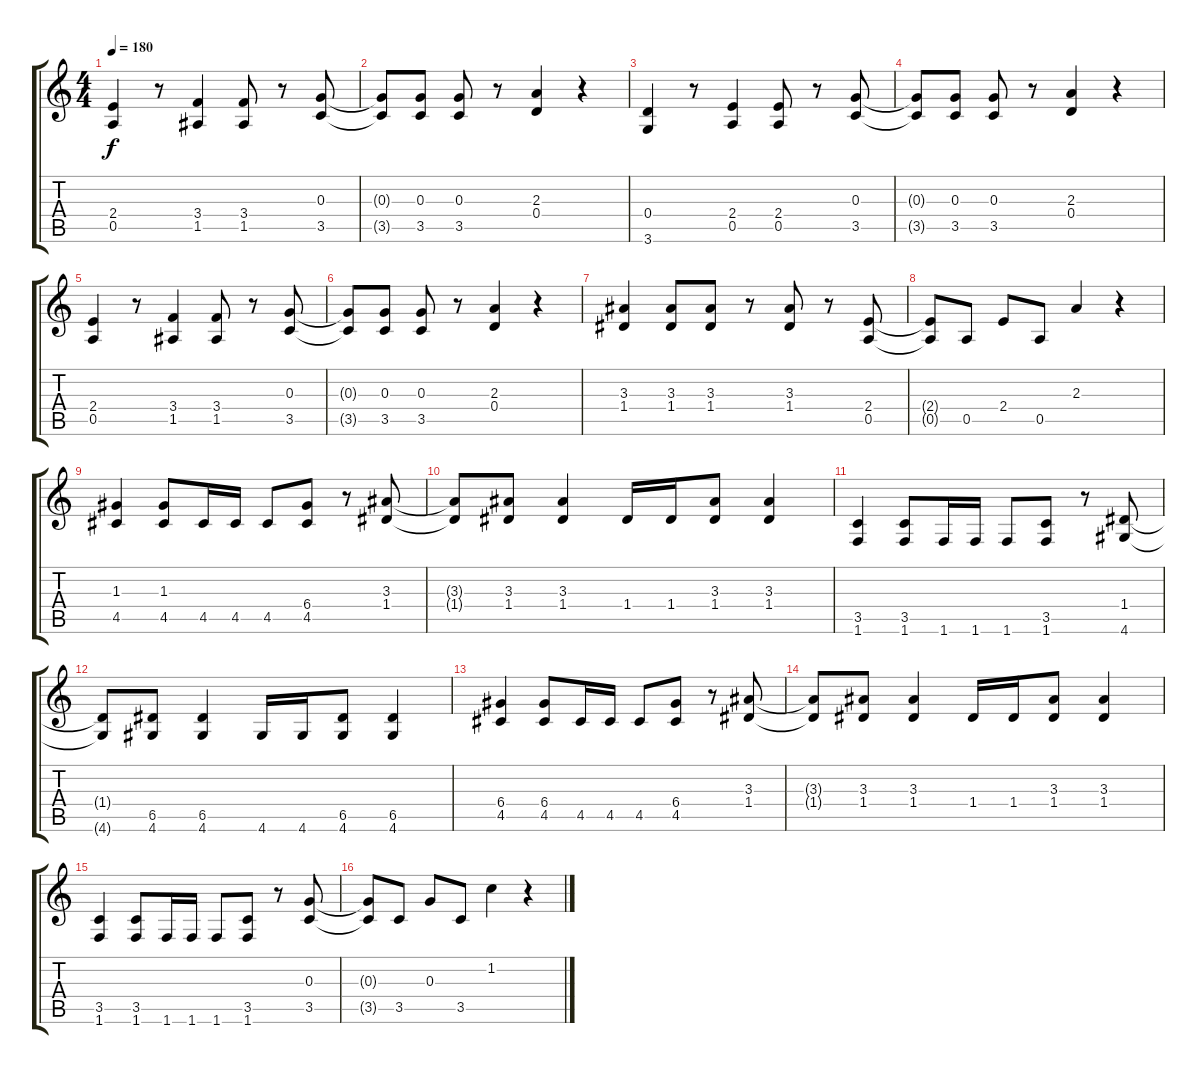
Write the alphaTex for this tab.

\track "" {instrument acousticguitarnylon}
\staff {score tabs}
\tuning (E4 B3 G3 D3 A2 E2) {hide}
\ts (4 4)
\tempo 180
\clef g2
\ks c
(2.4 0.5).4{dy f} r.8 (3.4 1.5).4 (3.4 1.5).8 r.8 (0.3 3.5).8 |
(0.3{t} 3.5{t}).8 (0.3 3.5).8 (0.3 3.5).8 r.8 (2.3 0.4).4 r.4 |
(0.4 3.6).4 r.8 (2.4 0.5).4 (2.4 0.5).8 r.8 (0.3 3.5).8 |
(0.3{t} 3.5{t}).8 (0.3 3.5).8 (0.3 3.5).8 r.8 (2.3 0.4).4 r.4 |
(2.4 0.5).4 r.8 (3.4 1.5).4 (3.4 1.5).8 r.8 (0.3 3.5).8 |
(0.3{t} 3.5{t}).8 (0.3 3.5).8 (0.3 3.5).8 r.8 (2.3 0.4).4 r.4 |
(3.3 1.4).4 (3.3 1.4).8 (3.3 1.4).8 r.8 (3.3 1.4).8 r.8 (2.4 0.5).8 |
(2.4{t} 0.5{t}).8 0.5.8 2.4.8 0.5.8 2.3.4 r.4 |
(1.3 4.5).4 (1.3 4.5).8 4.5.16 4.5.16 4.5.8 (6.4 4.5).8 r.8 (3.3 1.4).8 |
(3.3{t} 1.4{t}).8 (3.3 1.4).8 (3.3 1.4).4 1.4.16 1.4.16 (3.3 1.4).8 (3.3 1.4).4 |
(3.5 1.6).4 (3.5 1.6).8 1.6.16 1.6.16 1.6.8 (3.5 1.6).8 r.8 (1.4 4.6).8 |
(1.4{t} 4.6{t}).8 (6.5 4.6).8 (6.5 4.6).4 4.6.16 4.6.16 (6.5 4.6).8 (6.5 4.6).4 |
(6.4 4.5).4 (6.4 4.5).8 4.5.16 4.5.16 4.5.8 (6.4 4.5).8 r.8 (3.3 1.4).8 |
(3.3{t} 1.4{t}).8 (3.3 1.4).8 (3.3 1.4).4 1.4.16 1.4.16 (3.3 1.4).8 (3.3 1.4).4 |
(3.5 1.6).4 (3.5 1.6).8 1.6.16 1.6.16 1.6.8 (3.5 1.6).8 r.8 (0.3 3.5).8 |
(0.3{t} 3.5{t}).8 3.5.8 0.3.8 3.5.8 1.2.4 r.4
